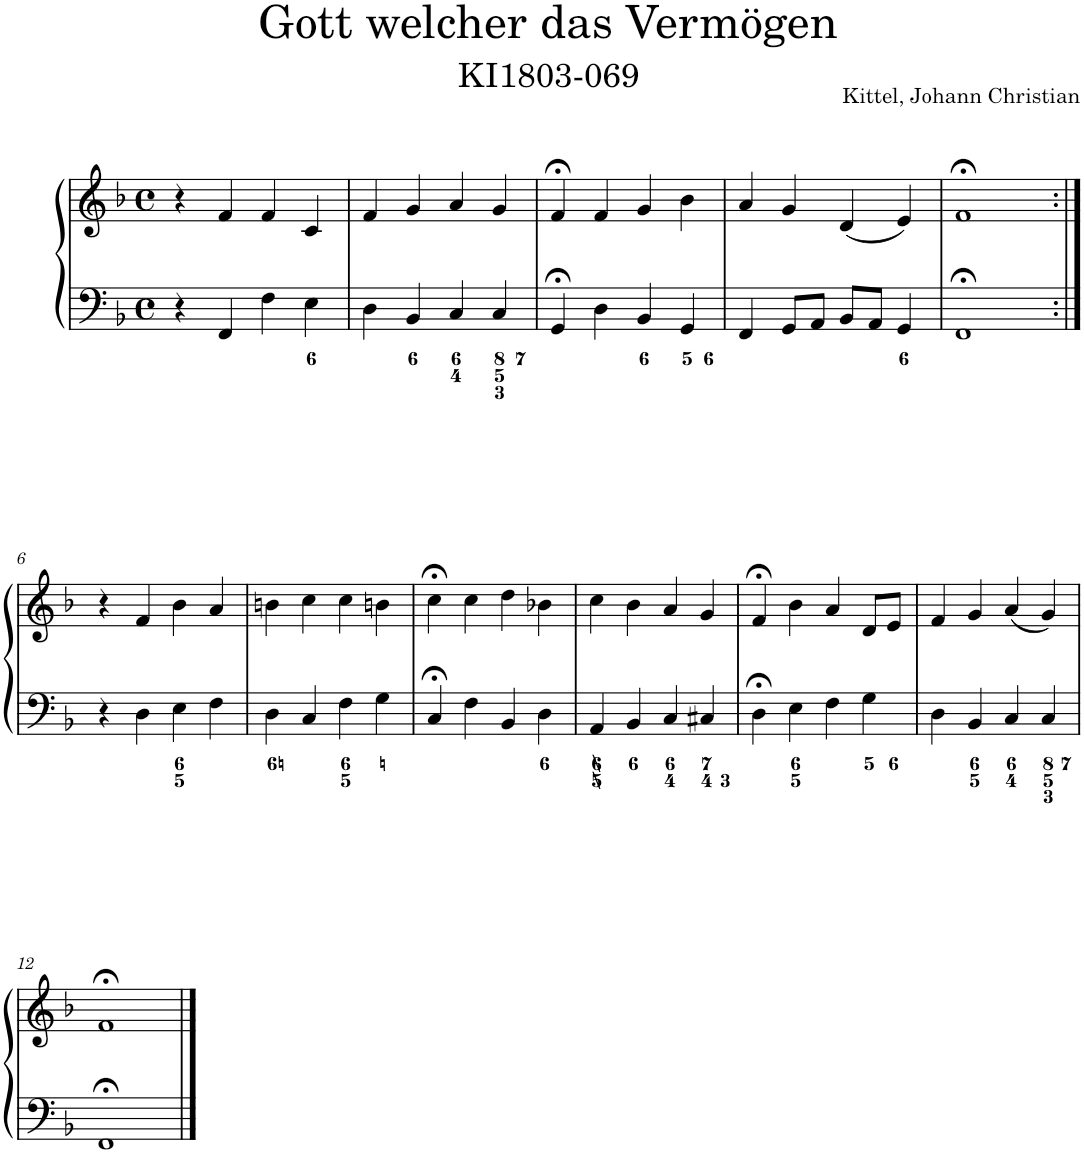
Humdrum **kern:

**kern	**kern
*part1	*part1
*staff2	*staff1
*I"Piano	*
*I'Pno.	*
*clefF4	*clefG2
*k[b-]	*k[b-]
*M4/4	*M4/4
*met(c)	*met(c)
=1	=1
4r	4r
4FF/	4f/
4F\	4f/
4E\	4c/
=2	=2
4D\	4f/
4BB-/	4g/
4C/	4a/
4C/	4g/
=3	=3
4GG;</	4f;</
4D\	4f/
4BB-/	4g/
4GG/	4b-\
=4	=4
4FF/	4a/
8GG/L	4g/
8AA/J	.
8BB-/L	(4d/
8AA/J	.
4GG/	4e/)
=5	=5
1FF;<	1f;<
!!LO:LB:g=z
=6:|!	=6:|!
4r	4r
4D\	4f/
4E\	4b-\
4F\	4a/
=7	=7
4D\	4bn\
4C/	4cc\
4F\	4cc\
4G\	4bn\
=8	=8
4C;</	4cc;<\
4F\	4cc\
4BB-/	4dd\
4D\	4b-X\
=9	=9
4AA/	4cc\
4BB-/	4b-\
4C/	4a/
4C#X/	4g/
=10	=10
4D;<\	4f;</
4E\	4b-\
4F\	4a/
4G\	8d/L
.	8e/J
=11	=11
4D\	4f/
4BB-/	4g/
4C/	(4a/
4C/	4g/)
!!LO:LB:g=z
=12	=12
1FF;<	1f;<
==	==
*-	*-
